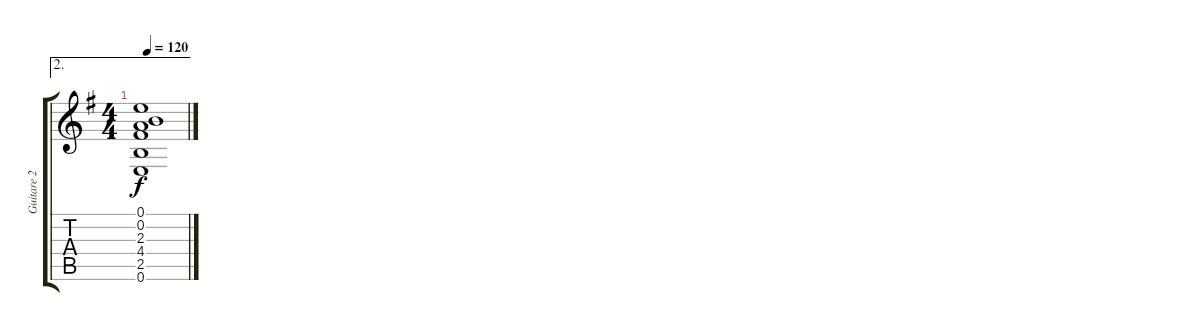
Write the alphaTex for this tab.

\track ("Guitare 2" "Guitare 2") {instrument acousticguitarsteel}
\staff {score tabs}
\tuning (E4 B3 G3 D3 A2 E2) {hide}
\ae 2
\ts (4 4)
\tempo 120
\clef g2
\ks g
(0.1 0.2 2.3 4.4 2.5 0.6).1{dy f}
